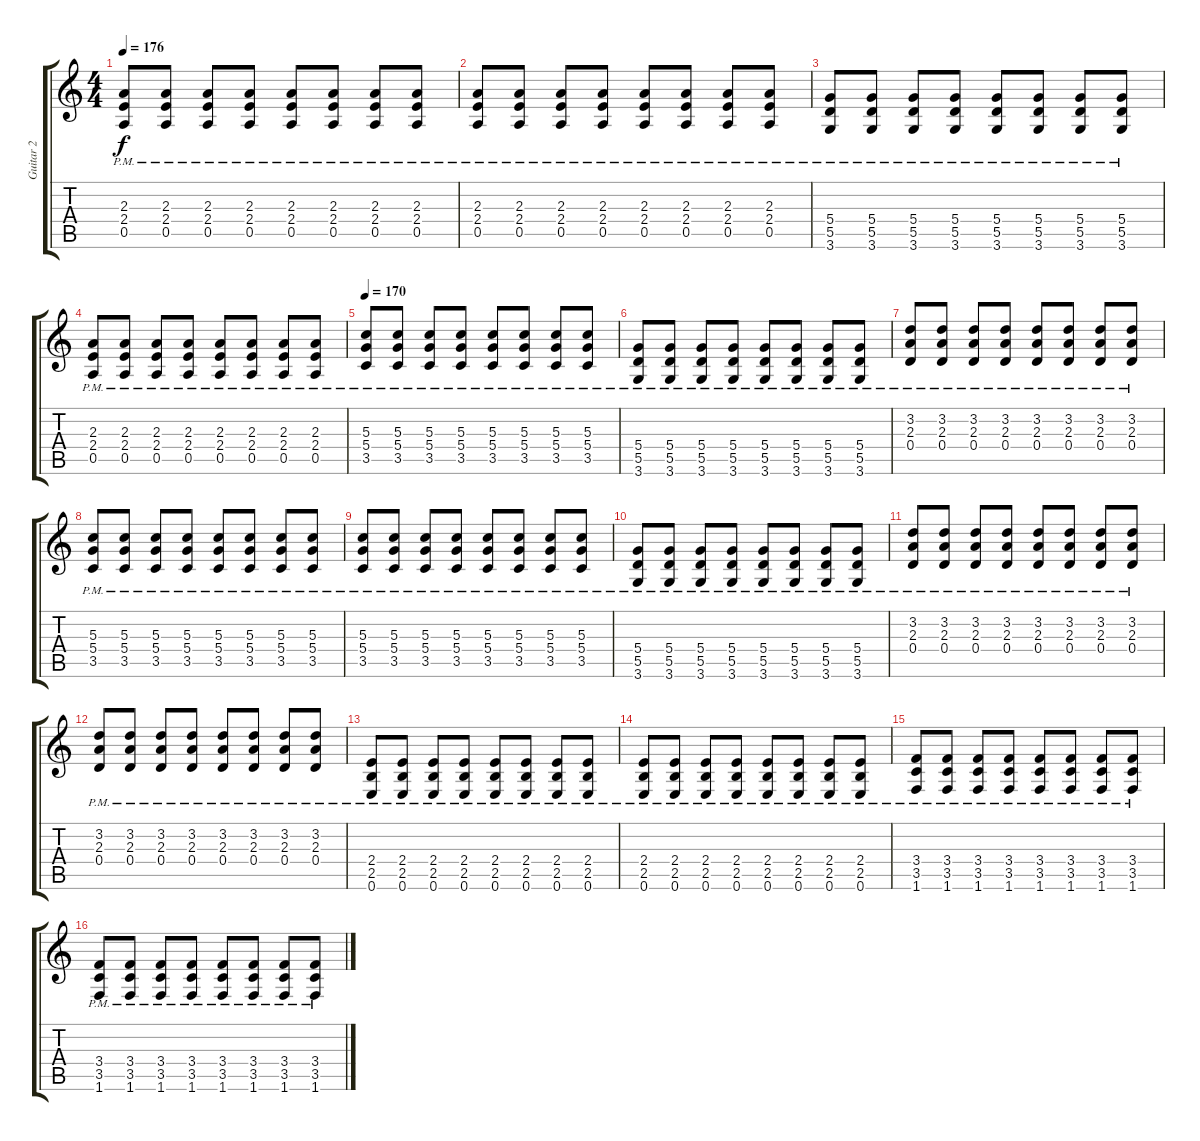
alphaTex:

\track ("Guitar 2" "Guitar 2") {instrument distortionguitar}
\staff {score tabs}
\tuning (E4 B3 G3 D3 A2 E2) {hide}
\ts (4 4)
\tempo 176
\clef g2
\ks c
(2.3{pm} 2.4{pm} 0.5{pm}).8{dy f} (2.3{pm} 2.4{pm} 0.5{pm}).8 (2.3{pm} 2.4{pm} 0.5{pm}).8 (2.3{pm} 2.4{pm} 0.5{pm}).8 (2.3{pm} 2.4{pm} 0.5{pm}).8 (2.3{pm} 2.4{pm} 0.5{pm}).8 (2.3{pm} 2.4{pm} 0.5{pm}).8 (2.3{pm} 2.4{pm} 0.5{pm}).8 |
(2.3{pm} 2.4{pm} 0.5{pm}).8 (2.3{pm} 2.4{pm} 0.5{pm}).8 (2.3{pm} 2.4{pm} 0.5{pm}).8 (2.3{pm} 2.4{pm} 0.5{pm}).8 (2.3{pm} 2.4{pm} 0.5{pm}).8 (2.3{pm} 2.4{pm} 0.5{pm}).8 (2.3{pm} 2.4{pm} 0.5{pm}).8 (2.3{pm} 2.4{pm} 0.5{pm}).8 |
(5.4{pm} 5.5{pm} 3.6{pm}).8 (5.4{pm} 5.5{pm} 3.6{pm}).8 (5.4{pm} 5.5{pm} 3.6{pm}).8 (5.4{pm} 5.5{pm} 3.6{pm}).8 (5.4{pm} 5.5{pm} 3.6{pm}).8 (5.4{pm} 5.5{pm} 3.6{pm}).8 (5.4{pm} 5.5{pm} 3.6{pm}).8 (5.4{pm} 5.5{pm} 3.6{pm}).8 |
(2.3{pm} 2.4{pm} 0.5{pm}).8 (2.3{pm} 2.4{pm} 0.5{pm}).8 (2.3{pm} 2.4{pm} 0.5{pm}).8 (2.3{pm} 2.4{pm} 0.5{pm}).8 (2.3{pm} 2.4{pm} 0.5{pm}).8 (2.3{pm} 2.4{pm} 0.5{pm}).8 (2.3{pm} 2.4{pm} 0.5{pm}).8 (2.3{pm} 2.4{pm} 0.5{pm}).8 |
\tempo 170
(5.3 5.4{pm} 3.5{pm}).8 (5.3 5.4{pm} 3.5{pm}).8 (5.3 5.4{pm} 3.5{pm}).8 (5.3 5.4{pm} 3.5{pm}).8 (5.3 5.4{pm} 3.5{pm}).8 (5.3 5.4{pm} 3.5{pm}).8 (5.3 5.4{pm} 3.5{pm}).8 (5.3 5.4{pm} 3.5{pm}).8 |
(5.4{pm} 5.5{pm} 3.6{pm}).8 (5.4{pm} 5.5{pm} 3.6{pm}).8 (5.4{pm} 5.5{pm} 3.6{pm}).8 (5.4{pm} 5.5{pm} 3.6{pm}).8 (5.4{pm} 5.5{pm} 3.6{pm}).8 (5.4{pm} 5.5{pm} 3.6{pm}).8 (5.4{pm} 5.5{pm} 3.6{pm}).8 (5.4{pm} 5.5{pm} 3.6{pm}).8 |
(3.2{pm} 2.3{pm} 0.4{pm}).8 (3.2{pm} 2.3{pm} 0.4{pm}).8 (3.2{pm} 2.3{pm} 0.4{pm}).8 (3.2{pm} 2.3{pm} 0.4{pm}).8 (3.2{pm} 2.3{pm} 0.4{pm}).8 (3.2{pm} 2.3{pm} 0.4{pm}).8 (3.2{pm} 2.3{pm} 0.4{pm}).8 (3.2{pm} 2.3{pm} 0.4{pm}).8 |
(5.3 5.4{pm} 3.5{pm}).8 (5.3 5.4{pm} 3.5{pm}).8 (5.3 5.4{pm} 3.5{pm}).8 (5.3 5.4{pm} 3.5{pm}).8 (5.3 5.4{pm} 3.5{pm}).8 (5.3 5.4{pm} 3.5{pm}).8 (5.3 5.4{pm} 3.5{pm}).8 (5.3 5.4{pm} 3.5{pm}).8 |
(5.3 5.4{pm} 3.5{pm}).8 (5.3 5.4{pm} 3.5{pm}).8 (5.3 5.4{pm} 3.5{pm}).8 (5.3 5.4{pm} 3.5{pm}).8 (5.3 5.4{pm} 3.5{pm}).8 (5.3 5.4{pm} 3.5{pm}).8 (5.3 5.4{pm} 3.5{pm}).8 (5.3 5.4{pm} 3.5{pm}).8 |
(5.4{pm} 5.5{pm} 3.6{pm}).8 (5.4{pm} 5.5{pm} 3.6{pm}).8 (5.4{pm} 5.5{pm} 3.6{pm}).8 (5.4{pm} 5.5{pm} 3.6{pm}).8 (5.4{pm} 5.5{pm} 3.6{pm}).8 (5.4{pm} 5.5{pm} 3.6{pm}).8 (5.4{pm} 5.5{pm} 3.6{pm}).8 (5.4{pm} 5.5{pm} 3.6{pm}).8 |
(3.2{pm} 2.3{pm} 0.4{pm}).8 (3.2{pm} 2.3{pm} 0.4{pm}).8 (3.2{pm} 2.3{pm} 0.4{pm}).8 (3.2{pm} 2.3{pm} 0.4{pm}).8 (3.2{pm} 2.3{pm} 0.4{pm}).8 (3.2{pm} 2.3{pm} 0.4{pm}).8 (3.2{pm} 2.3{pm} 0.4{pm}).8 (3.2{pm} 2.3{pm} 0.4{pm}).8 |
(3.2{pm} 2.3{pm} 0.4{pm}).8 (3.2{pm} 2.3{pm} 0.4{pm}).8 (3.2{pm} 2.3{pm} 0.4{pm}).8 (3.2{pm} 2.3{pm} 0.4{pm}).8 (3.2{pm} 2.3{pm} 0.4{pm}).8 (3.2{pm} 2.3{pm} 0.4{pm}).8 (3.2{pm} 2.3{pm} 0.4{pm}).8 (3.2{pm} 2.3{pm} 0.4{pm}).8 |
(2.4{pm} 2.5{pm} 0.6{pm}).8 (2.4{pm} 2.5{pm} 0.6{pm}).8 (2.4{pm} 2.5{pm} 0.6{pm}).8 (2.4{pm} 2.5{pm} 0.6{pm}).8 (2.4{pm} 2.5{pm} 0.6{pm}).8 (2.4{pm} 2.5{pm} 0.6{pm}).8 (2.4{pm} 2.5{pm} 0.6{pm}).8 (2.4{pm} 2.5{pm} 0.6{pm}).8 |
(2.4{pm} 2.5{pm} 0.6{pm}).8 (2.4{pm} 2.5{pm} 0.6{pm}).8 (2.4{pm} 2.5{pm} 0.6{pm}).8 (2.4{pm} 2.5{pm} 0.6{pm}).8 (2.4{pm} 2.5{pm} 0.6{pm}).8 (2.4{pm} 2.5{pm} 0.6{pm}).8 (2.4{pm} 2.5{pm} 0.6{pm}).8 (2.4{pm} 2.5{pm} 0.6{pm}).8 |
(3.4{pm} 3.5 1.6).8 (3.4{pm} 3.5 1.6).8 (3.4{pm} 3.5 1.6).8 (3.4{pm} 3.5 1.6).8 (3.4{pm} 3.5 1.6).8 (3.4{pm} 3.5 1.6).8 (3.4{pm} 3.5 1.6).8 (3.4{pm} 3.5 1.6).8 |
(3.4{pm} 3.5 1.6).8 (3.4{pm} 3.5 1.6).8 (3.4{pm} 3.5 1.6).8 (3.4{pm} 3.5 1.6).8 (3.4{pm} 3.5 1.6).8 (3.4{pm} 3.5 1.6).8 (3.4{pm} 3.5 1.6).8 (3.4{pm} 3.5 1.6).8
